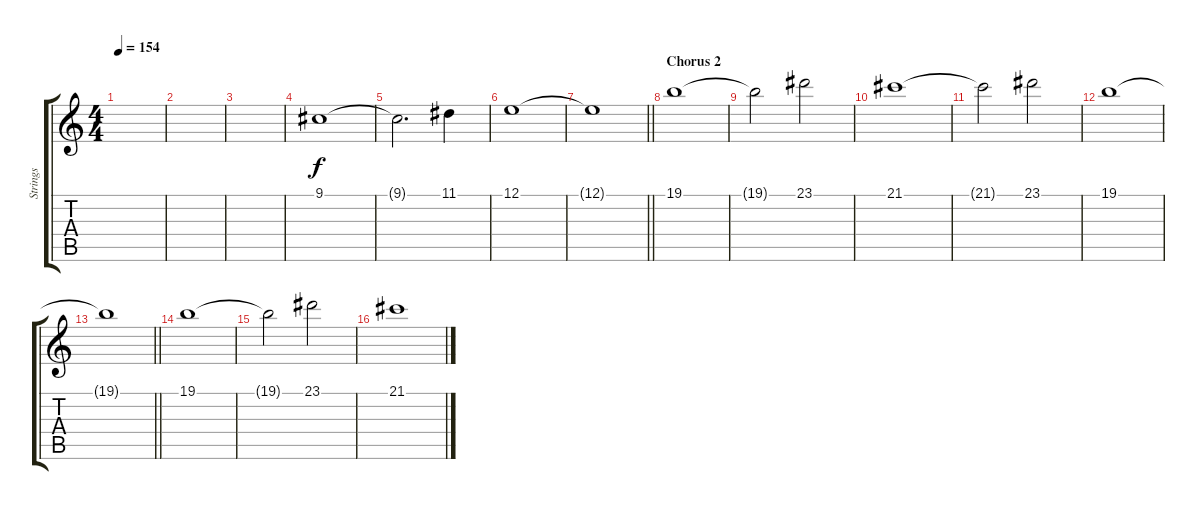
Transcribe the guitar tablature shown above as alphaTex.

\track ("Strings" "Strings") {instrument stringensemble1}
\staff {score tabs}
\tuning (E4 B3 G3 D3 A2 E2) {hide}
\ts (4 4)
\tempo 154
\clef g2
\ks c
|
|
|
9.1.1 |
9.1{t}.2{d} 11.1.4 |
12.1.1 |
\barLineRight lightlight
12.1{t}.1 |
\section ("" "Chorus 2")
19.1.1 |
19.1{t}.2 23.1.2 |
21.1.1 |
21.1{t}.2 23.1.2 |
19.1.1 |
\barLineRight lightlight
19.1{t}.1 |
19.1.1 |
19.1{t}.2 23.1.2 |
21.1.1
